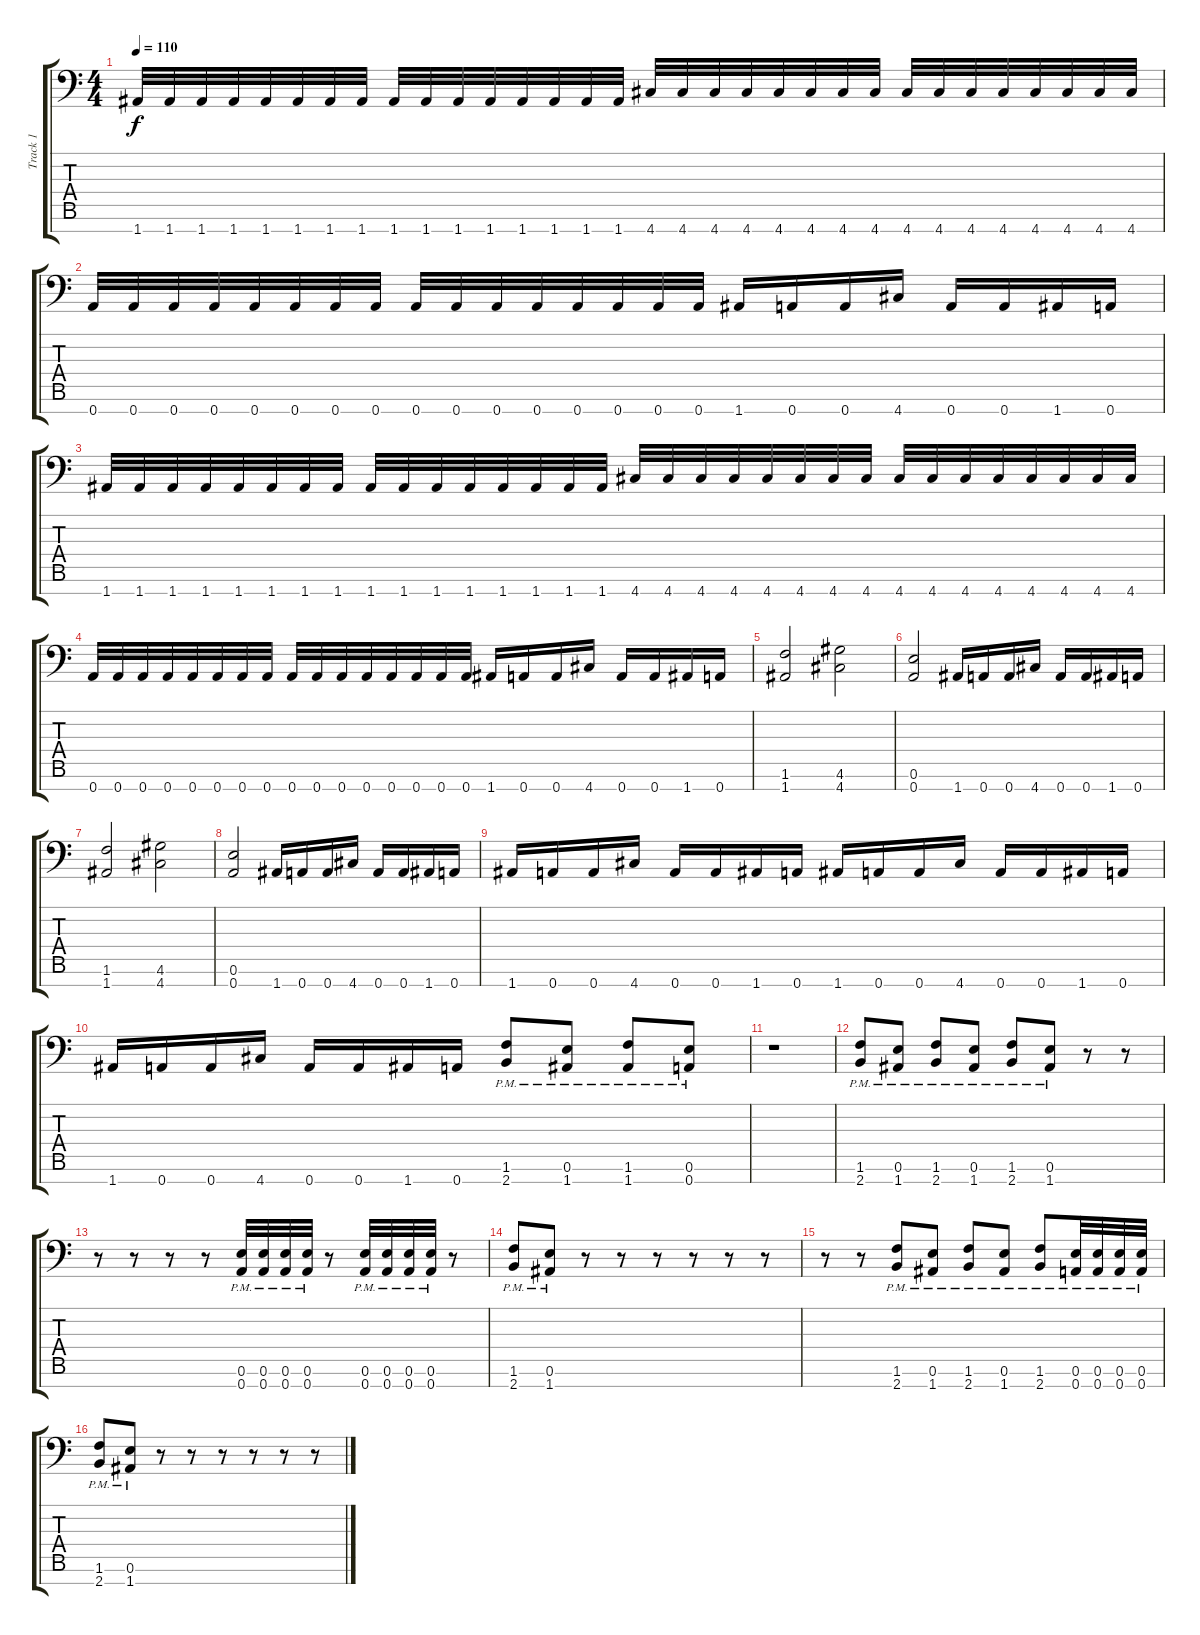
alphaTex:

\track ("Track 1" "Track 1") {instrument distortionguitar}
\staff {score tabs}
\tuning (E4 B3 G3 D3 A2 E2 A1) {hide}
\ts (4 4)
\tempo 110
\clef f4
\ks c
1.7.32{dy f} 1.7.32 1.7.32 1.7.32 1.7.32 1.7.32 1.7.32 1.7.32 1.7.32 1.7.32 1.7.32 1.7.32 1.7.32 1.7.32 1.7.32 1.7.32 4.7.32 4.7.32 4.7.32 4.7.32 4.7.32 4.7.32 4.7.32 4.7.32 4.7.32 4.7.32 4.7.32 4.7.32 4.7.32 4.7.32 4.7.32 4.7.32 |
0.7.32 0.7.32 0.7.32 0.7.32 0.7.32 0.7.32 0.7.32 0.7.32 0.7.32 0.7.32 0.7.32 0.7.32 0.7.32 0.7.32 0.7.32 0.7.32 1.7.16 0.7.16 0.7.16 4.7.16 0.7.16 0.7.16 1.7.16 0.7.16 |
1.7.32 1.7.32 1.7.32 1.7.32 1.7.32 1.7.32 1.7.32 1.7.32 1.7.32 1.7.32 1.7.32 1.7.32 1.7.32 1.7.32 1.7.32 1.7.32 4.7.32 4.7.32 4.7.32 4.7.32 4.7.32 4.7.32 4.7.32 4.7.32 4.7.32 4.7.32 4.7.32 4.7.32 4.7.32 4.7.32 4.7.32 4.7.32 |
0.7.32 0.7.32 0.7.32 0.7.32 0.7.32 0.7.32 0.7.32 0.7.32 0.7.32 0.7.32 0.7.32 0.7.32 0.7.32 0.7.32 0.7.32 0.7.32 1.7.16 0.7.16 0.7.16 4.7.16 0.7.16 0.7.16 1.7.16 0.7.16 |
(1.6 1.7).2 (4.6 4.7).2 |
(0.6 0.7).2 1.7.16 0.7.16 0.7.16 4.7.16 0.7.16 0.7.16 1.7.16 0.7.16 |
(1.6 1.7).2 (4.6 4.7).2 |
(0.6 0.7).2 1.7.16 0.7.16 0.7.16 4.7.16 0.7.16 0.7.16 1.7.16 0.7.16 |
1.7.16 0.7.16 0.7.16 4.7.16 0.7.16 0.7.16 1.7.16 0.7.16 1.7.16 0.7.16 0.7.16 4.7.16 0.7.16 0.7.16 1.7.16 0.7.16 |
1.7.16 0.7.16 0.7.16 4.7.16 0.7.16 0.7.16 1.7.16 0.7.16 (1.6{pm} 2.7{pm}).8 (0.6{pm} 1.7{pm}).8 (1.6{pm} 1.7{pm}).8 (0.6{pm} 0.7{pm}).8 |
r.1 |
(1.6{pm} 2.7{pm}).8 (0.6{pm} 1.7{pm}).8 (1.6{pm} 2.7{pm}).8 (0.6{pm} 1.7{pm}).8 (1.6{pm} 2.7{pm}).8 (0.6{pm} 1.7{pm}).8 r.8 r.8 |
r.8 r.8 r.8 r.8 (0.6{pm} 0.7{pm}).32 (0.6{pm} 0.7{pm}).32 (0.6{pm} 0.7{pm}).32 (0.6{pm} 0.7{pm}).32 r.8 (0.6{pm} 0.7{pm}).32 (0.6{pm} 0.7{pm}).32 (0.6{pm} 0.7{pm}).32 (0.6{pm} 0.7{pm}).32 r.8 |
(1.6{pm} 2.7{pm}).8 (0.6{pm} 1.7{pm}).8 r.8 r.8 r.8 r.8 r.8 r.8 |
r.8 r.8 (1.6{pm} 2.7{pm}).8 (0.6{pm} 1.7{pm}).8 (1.6{pm} 2.7{pm}).8 (0.6{pm} 1.7{pm}).8 (1.6{pm} 2.7{pm}).8 (0.6{pm} 0.7{pm}).32 (0.6{pm} 0.7{pm}).32 (0.6{pm} 0.7{pm}).32 (0.6{pm} 0.7{pm}).32 |
(1.6{pm} 2.7{pm}).8 (0.6{pm} 1.7{pm}).8 r.8 r.8 r.8 r.8 r.8 r.8
